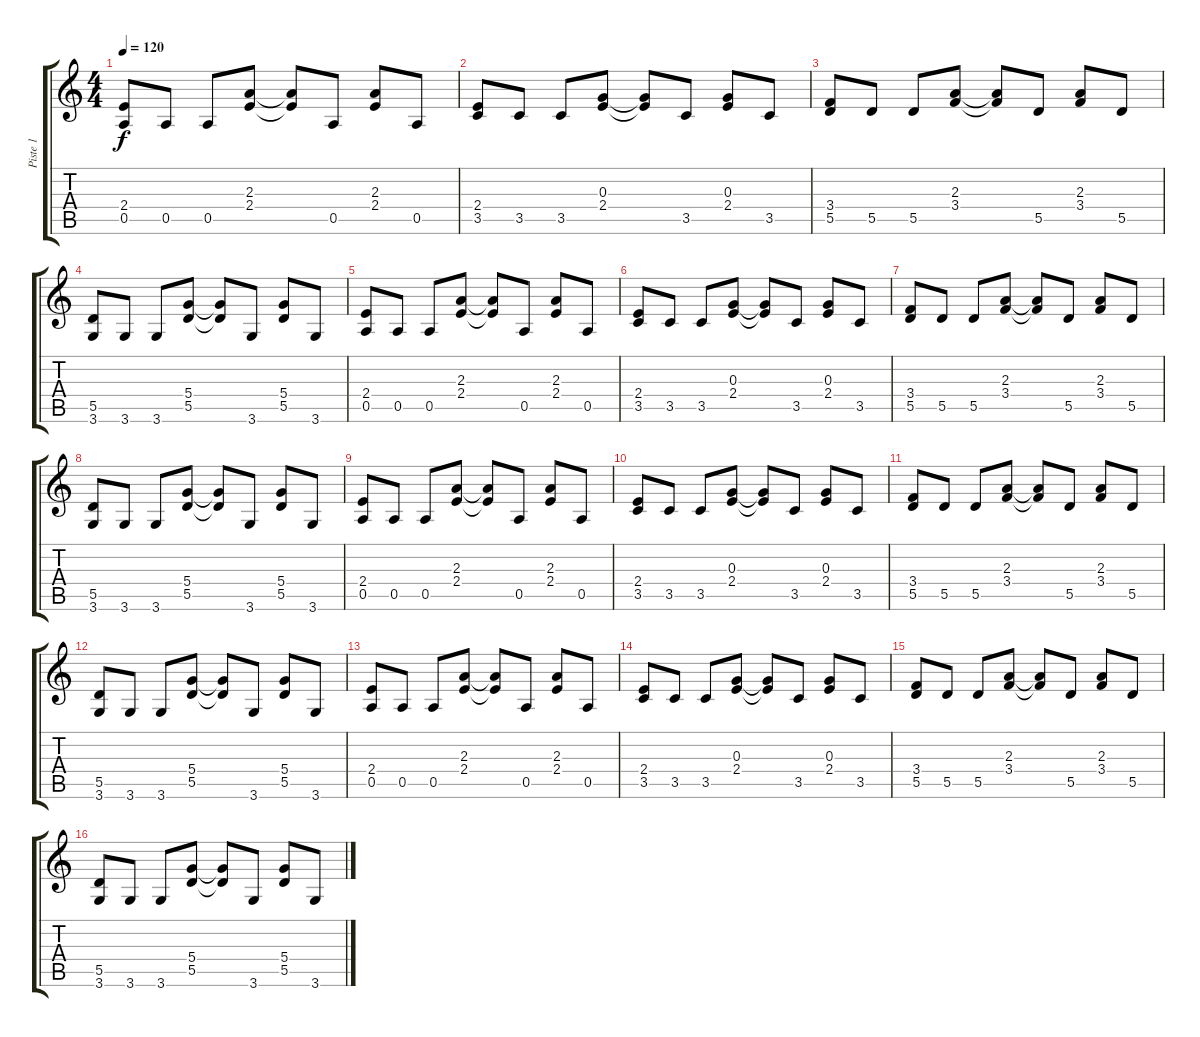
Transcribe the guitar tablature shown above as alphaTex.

\track ("Piste 1" "Piste 1") {instrument acousticguitarnylon}
\staff {score tabs}
\tuning (E4 B3 G3 D3 A2 E2) {hide}
\ts (4 4)
\tempo 120
\clef g2
\ks c
(2.4 0.5).8{dy f instrument acousticguitarnylon} 0.5.8 0.5.8 (2.3 2.4).8 (2.3{t} 2.4{t}).8 0.5.8 (2.3 2.4).8 0.5.8 |
(2.4 3.5).8 3.5.8 3.5.8 (0.3 2.4).8 (0.3{t} 2.4{t}).8 3.5.8 (0.3 2.4).8 3.5.8 |
(3.4 5.5).8 5.5.8 5.5.8 (2.3 3.4).8 (2.3{t} 3.4{t}).8 5.5.8 (2.3 3.4).8 5.5.8 |
(5.5 3.6).8 3.6.8 3.6.8 (5.4 5.5).8 (5.4{t} 5.5{t}).8 3.6.8 (5.4 5.5).8 3.6.8 |
(2.4 0.5).8 0.5.8 0.5.8 (2.3 2.4).8 (2.3{t} 2.4{t}).8 0.5.8 (2.3 2.4).8 0.5.8 |
(2.4 3.5).8 3.5.8 3.5.8 (0.3 2.4).8 (0.3{t} 2.4{t}).8 3.5.8 (0.3 2.4).8 3.5.8 |
(3.4 5.5).8 5.5.8 5.5.8 (2.3 3.4).8 (2.3{t} 3.4{t}).8 5.5.8 (2.3 3.4).8 5.5.8 |
(5.5 3.6).8 3.6.8 3.6.8 (5.4 5.5).8 (5.4{t} 5.5{t}).8 3.6.8 (5.4 5.5).8 3.6.8 |
(2.4 0.5).8 0.5.8 0.5.8 (2.3 2.4).8 (2.3{t} 2.4{t}).8 0.5.8 (2.3 2.4).8 0.5.8 |
(2.4 3.5).8 3.5.8 3.5.8 (0.3 2.4).8 (0.3{t} 2.4{t}).8 3.5.8 (0.3 2.4).8 3.5.8 |
(3.4 5.5).8 5.5.8 5.5.8 (2.3 3.4).8 (2.3{t} 3.4{t}).8 5.5.8 (2.3 3.4).8 5.5.8 |
(5.5 3.6).8 3.6.8 3.6.8 (5.4 5.5).8 (5.4{t} 5.5{t}).8 3.6.8 (5.4 5.5).8 3.6.8 |
(2.4 0.5).8 0.5.8 0.5.8 (2.3 2.4).8 (2.3{t} 2.4{t}).8 0.5.8 (2.3 2.4).8 0.5.8 |
(2.4 3.5).8 3.5.8 3.5.8 (0.3 2.4).8 (0.3{t} 2.4{t}).8 3.5.8 (0.3 2.4).8 3.5.8 |
(3.4 5.5).8 5.5.8 5.5.8 (2.3 3.4).8 (2.3{t} 3.4{t}).8 5.5.8 (2.3 3.4).8 5.5.8 |
(5.5 3.6).8 3.6.8 3.6.8 (5.4 5.5).8 (5.4{t} 5.5{t}).8 3.6.8 (5.4 5.5).8 3.6.8
